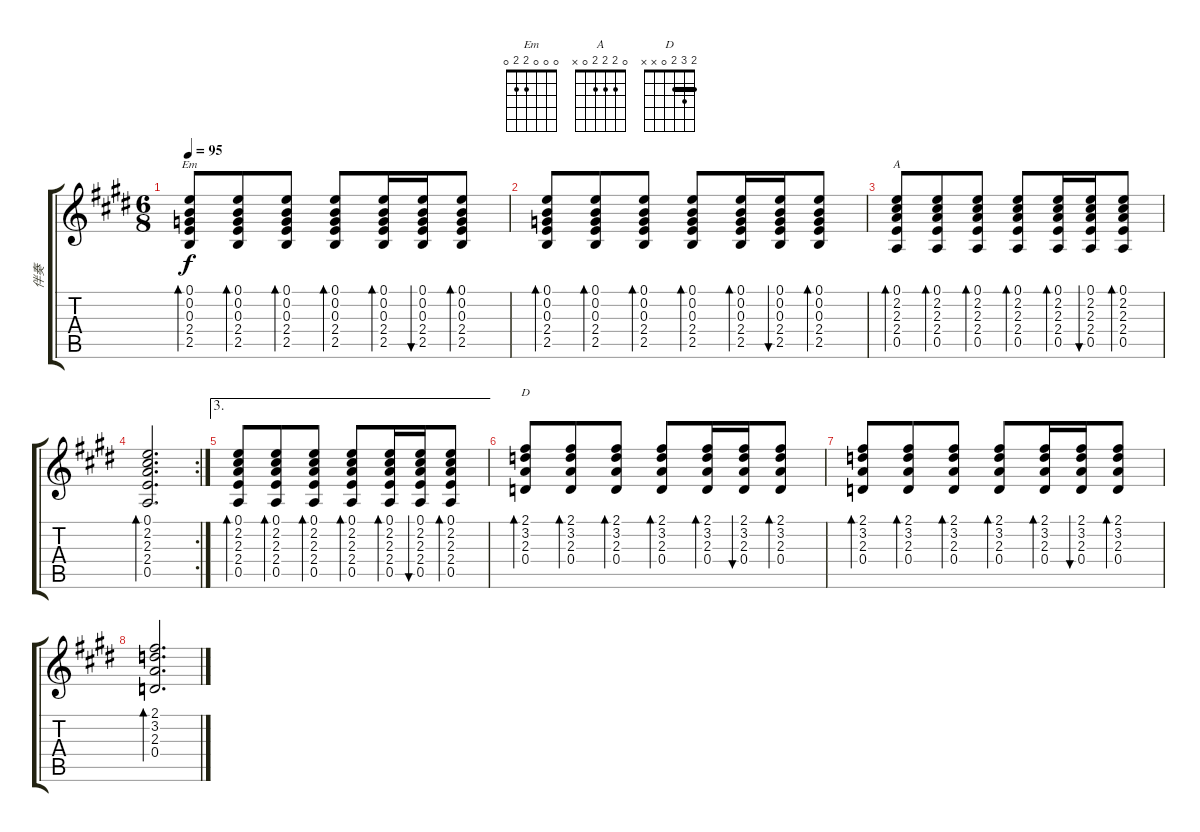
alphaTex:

\track ("伴奏" "伴奏") {instrument acousticguitarsteel}
\staff {score tabs}
\tuning (E4 B3 G3 D3 A2 E2) {hide}
\chord ("Em" 0 0 0 2 2 0)
\chord ("A" 0 2 2 2 0 x)
\chord ("D" 2 3 2 0 x x) {barre 2}
\ts (6 8)
\tempo 95
\clef g2
\ks e
(0.1 0.2 0.3 2.4 2.5).8{bd 60 ch "Em" dy f} (0.1 0.2 0.3 2.4 2.5).8{bd 60} (0.1 0.2 0.3 2.4 2.5).8{bd 60} (0.1 0.2 0.3 2.4 2.5).8{bd 60} (0.1 0.2 0.3 2.4 2.5).16{bd 60} (0.1 0.2 0.3 2.4 2.5).16{bu 60} (0.1 0.2 0.3 2.4 2.5).8{bd 60} |
(0.1 0.2 0.3 2.4 2.5).8{bd 60} (0.1 0.2 0.3 2.4 2.5).8{bd 60} (0.1 0.2 0.3 2.4 2.5).8{bd 60} (0.1 0.2 0.3 2.4 2.5).8{bd 60} (0.1 0.2 0.3 2.4 2.5).16{bd 60} (0.1 0.2 0.3 2.4 2.5).16{bu 60} (0.1 0.2 0.3 2.4 2.5).8{bd 60} |
(0.1 2.2 2.3 2.4 0.5).8{bd 60 ch "A"} (0.1 2.2 2.3 2.4 0.5).8{bd 60} (0.1 2.2 2.3 2.4 0.5).8{bd 60} (0.1 2.2 2.3 2.4 0.5).8{bd 60} (0.1 2.2 2.3 2.4 0.5).16{bd 60} (0.1 2.2 2.3 2.4 0.5).16{bu 60} (0.1 2.2 2.3 2.4 0.5).8{bd 60} |
\rc 2
(0.1 2.2 2.3 2.4 0.5).2{d bd 60} |
\ae 3
(0.1 2.2 2.3 2.4 0.5).8{bd 60} (0.1 2.2 2.3 2.4 0.5).8{bd 60} (0.1 2.2 2.3 2.4 0.5).8{bd 60} (0.1 2.2 2.3 2.4 0.5).8{bd 60} (0.1 2.2 2.3 2.4 0.5).16{bd 60} (0.1 2.2 2.3 2.4 0.5).16{bu 60} (0.1 2.2 2.3 2.4 0.5).8{bd 60} |
(2.1 3.2 2.3 0.4).8{bd 60 ch "D"} (2.1 3.2 2.3 0.4).8{bd 60} (2.1 3.2 2.3 0.4).8{bd 60} (2.1 3.2 2.3 0.4).8{bd 60} (2.1 3.2 2.3 0.4).16{bd 60} (2.1 3.2 2.3 0.4).16{bu 60} (2.1 3.2 2.3 0.4).8{bd 60} |
(2.1 3.2 2.3 0.4).8{bd 60} (2.1 3.2 2.3 0.4).8{bd 60} (2.1 3.2 2.3 0.4).8{bd 60} (2.1 3.2 2.3 0.4).8{bd 60} (2.1 3.2 2.3 0.4).16{bd 60} (2.1 3.2 2.3 0.4).16{bu 60} (2.1 3.2 2.3 0.4).8{bd 60} |
(2.1 3.2 2.3 0.4).2{d bd 60}
